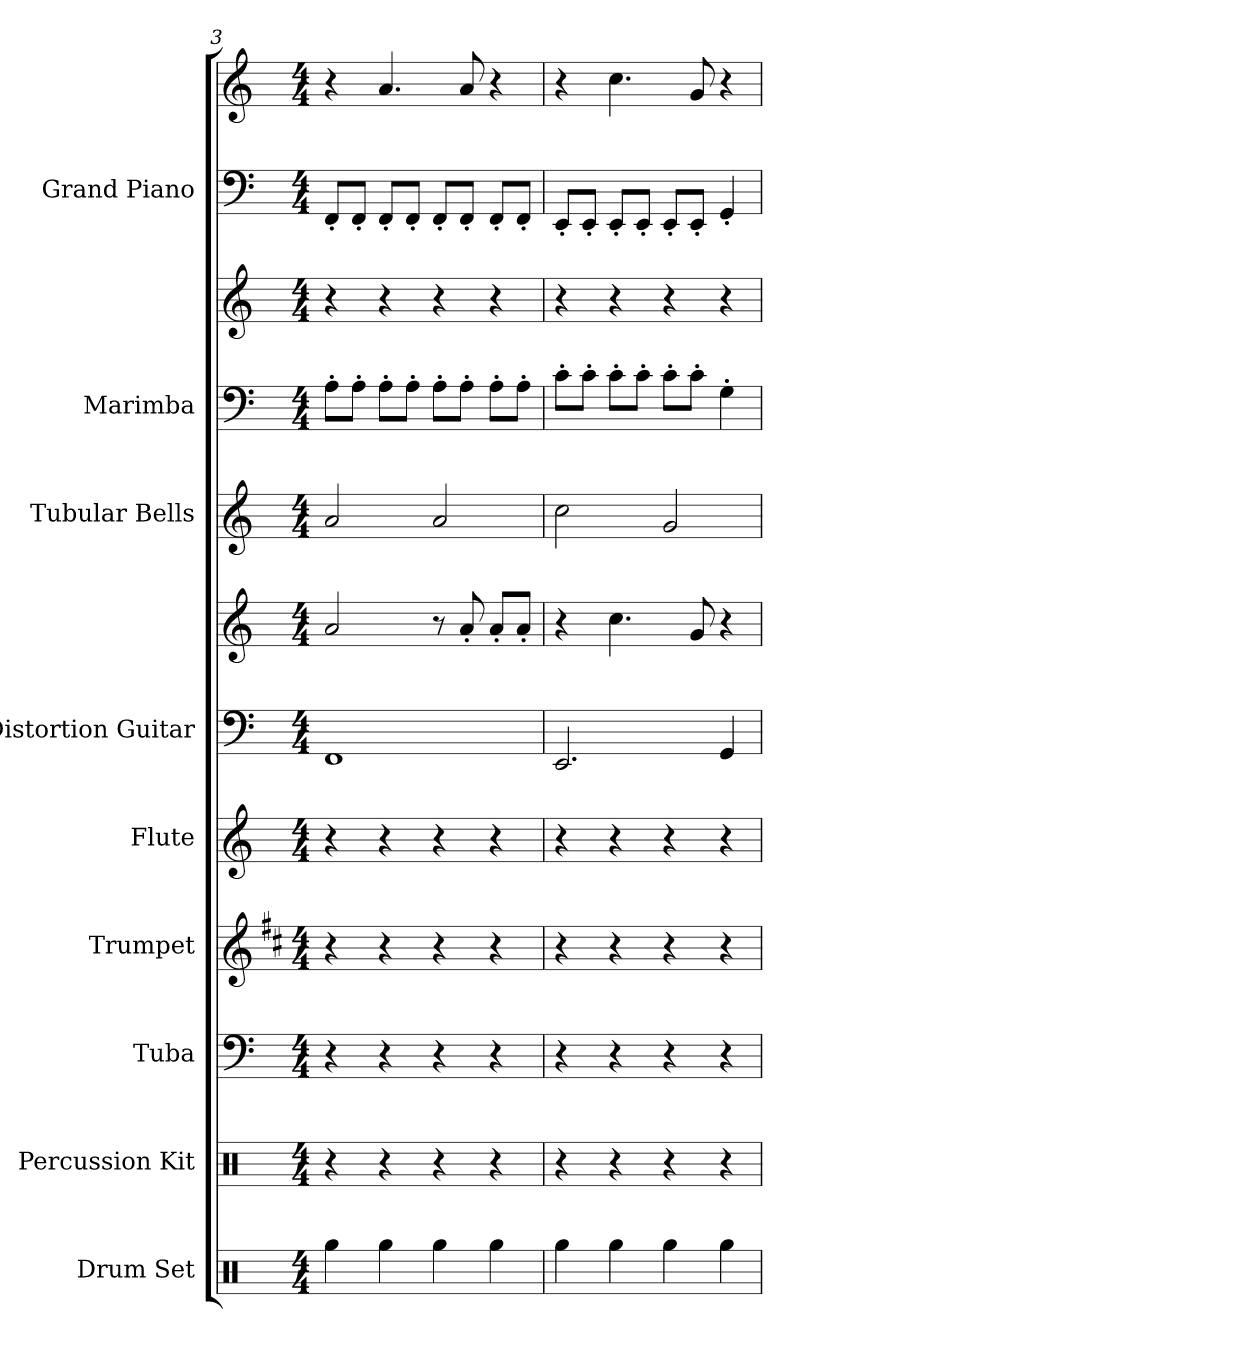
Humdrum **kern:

**kern	**kern	**kern	**kern	**kern	**kern	**kern	**kern	**kern	**kern	**kern	**kern
*part9	*part8	*part7	*part6	*part5	*part4	*part4	*part3	*part2	*part2	*part1	*part1
*staff12	*staff11	*staff10	*staff9	*staff8	*staff7	*staff6	*staff5	*staff4	*staff3	*staff2	*staff1
*I"Drum Set	*I"Percussion Kit	*I"Tuba	*I"Trumpet	*I"Flute	*I"Distortion Guitar	*	*I"Tubular Bells	*I"Marimba	*	*I"Grand Piano	*
*I'Drs.	*I'Kit.	*I'Tba.	*I'Tpt.	*I'Fl.	*I'Dist. Guit.	*	*I'Tu. Be.	*I'Mrm.	*	*I'Pno.	*
*clefX	*clefX	*clefF4	*clefG2	*clefG2	*clefF4	*clefG2	*clefG2	*clefF4	*clefG2	*clefF4	*clefG2
*	*	*	*ITrd1c2	*	*	*	*	*	*	*	*
*k[]	*k[]	*k[]	*k[]	*k[]	*k[]	*k[]	*k[]	*k[]	*k[]	*k[]	*k[]
*M4/4	*M4/4	*M4/4	*M4/4	*M4/4	*M4/4	*M4/4	*M4/4	*M4/4	*M4/4	*M4/4	*M4/4
=3	=3	=3	=3	=3	=3	=3	=3	=3	=3	=3	=3
4Rgg	4r	4r	4r	4r	1FF	2a	2a	8A'L	4r	8FF'L	4r
.	.	.	.	.	.	.	.	8A'J	.	8FF'J	.
4Rgg	4r	4r	4r	4r	.	.	.	8A'L	4r	8FF'L	4.a
.	.	.	.	.	.	.	.	8A'J	.	8FF'J	.
4Rgg	4r	4r	4r	4r	.	8r	2a	8A'L	4r	8FF'L	.
.	.	.	.	.	.	8a'	.	8A'J	.	8FF'J	8a
4Rgg	4r	4r	4r	4r	.	8a'L	.	8A'L	4r	8FF'L	4r
.	.	.	.	.	.	8a'J	.	8A'J	.	8FF'J	.
=4	=4	=4	=4	=4	=4	=4	=4	=4	=4	=4	=4
4Rgg	4r	4r	4r	4r	2.EE	4r	2cc	8c'L	4r	8EE'L	4r
.	.	.	.	.	.	.	.	8c'J	.	8EE'J	.
4Rgg	4r	4r	4r	4r	.	4.cc	.	8c'L	4r	8EE'L	4.cc
.	.	.	.	.	.	.	.	8c'J	.	8EE'J	.
4Rgg	4r	4r	4r	4r	.	.	2g	8c'L	4r	8EE'L	.
.	.	.	.	.	.	8g	.	8c'J	.	8EE'J	8g
4Rgg	4r	4r	4r	4r	4GG	4r	.	4G'	4r	4GG'	4r
=	=	=	=	=	=	=	=	=	=	=	=
*-	*-	*-	*-	*-	*-	*-	*-	*-	*-	*-	*-
